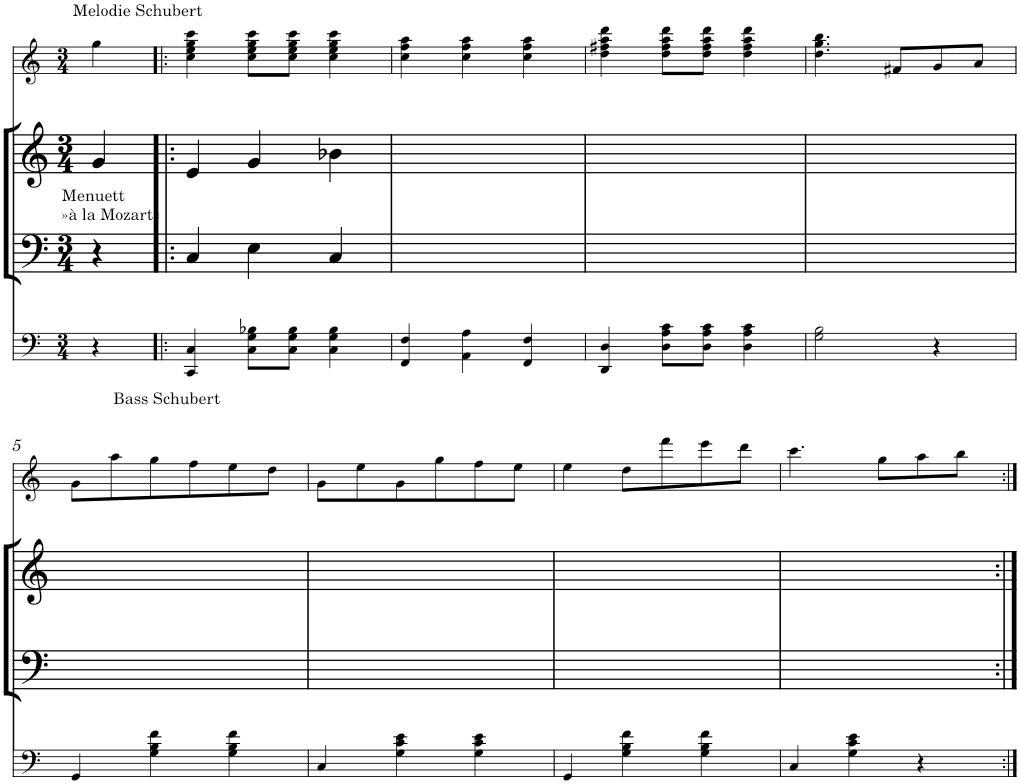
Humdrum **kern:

**kern	**kern	**kern	**kern
*part4	*part3	*part2	*part1
*staff4	*staff3	*staff2	*staff1
*I"Midi_2	*I"Midi_2	*I"Midi_2	*I"Midi_2
*stria5	*	*	*stria5
*clefF4	*clefF4	*clefG2	*clefG2
*k[]	*k[]	*k[]	*k[]
*M3/4	*M3/4	*M3/4	*M3/4
=	=	=	=
!	!	!	!LO:TX:a:t=Melodie Schubert
4r	4r	4g/	4gg\
=1!|:	=1!|:	=1!|:	=1!|:
!	!	!	!LO:TX:b:t=Menuett
!	!	!	!LO:TX:b:t=»à la Mozart«
!LO:TX:b:t=Bass Schubert	!	!	!
4CC/ 4C/	4C/	4e/	4cc\ 4ee\ 4gg\ 4ccc\
8C\ 8G\ 8B-X\L	4E\	4g/	8cc\ 8ee\ 8gg\ 8ccc\L
8C\ 8G\ 8B-\J	.	.	8cc\ 8ee\ 8gg\ 8ccc\J
4C\ 4G\ 4B-\	4C/	4b-X\	4cc\ 4ee\ 4gg\ 4ccc\
=2	=2	=2	=2
4FF/ 4F/	2.ryy	2.ryy	4cc\ 4ff\ 4aa\
4AA\ 4A\	.	.	4cc\ 4ff\ 4aa\
4FF/ 4F/	.	.	4cc\ 4ff\ 4aa\
=3	=3	=3	=3
4DD/ 4D/	2.ryy	2.ryy	4dd\ 4ff#X\ 4aa\ 4ddd\
8D\ 8A\ 8c\L	.	.	8dd\ 8ff#\ 8aa\ 8ddd\L
8D\ 8A\ 8c\J	.	.	8dd\ 8ff#\ 8aa\ 8ddd\J
4D\ 4A\ 4c\	.	.	4dd\ 4ff#\ 4aa\ 4ddd\
=4	=4	=4	=4
2G\ 2B\	2.ryy	2.ryy	4.dd\ 4.gg\ 4.bb\
.	.	.	8f#X/L
4r	.	.	8g/
.	.	.	8a/J
!!LO:LB:g=z
=5	=5	=5	=5
4GG/	2.ryy	2.ryy	8g\L
.	.	.	8aa\
4G\ 4B\ 4f\	.	.	8gg\
.	.	.	8ff\
4G\ 4B\ 4f\	.	.	8ee\
.	.	.	8dd\J
=6	=6	=6	=6
4C/	2.ryy	2.ryy	8g\L
.	.	.	8ee\
4G\ 4c\ 4e\	.	.	8g\
.	.	.	8gg\
4G\ 4c\ 4e\	.	.	8ff\
.	.	.	8ee\J
=7	=7	=7	=7
4GG/	2.ryy	2.ryy	4ee\
4G\ 4B\ 4f\	.	.	8dd\L
.	.	.	8fff\
4G\ 4B\ 4f\	.	.	8eee\
.	.	.	8ddd\J
=8	=8	=8	=8
4C/	2.ryy	2.ryy	4.ccc\
4G\ 4c\ 4e\	.	.	.
.	.	.	8gg\L
4r	.	.	8aa\
.	.	.	8bb\J
=:|!	=:|!	=:|!	=:|!
*-	*-	*-	*-
